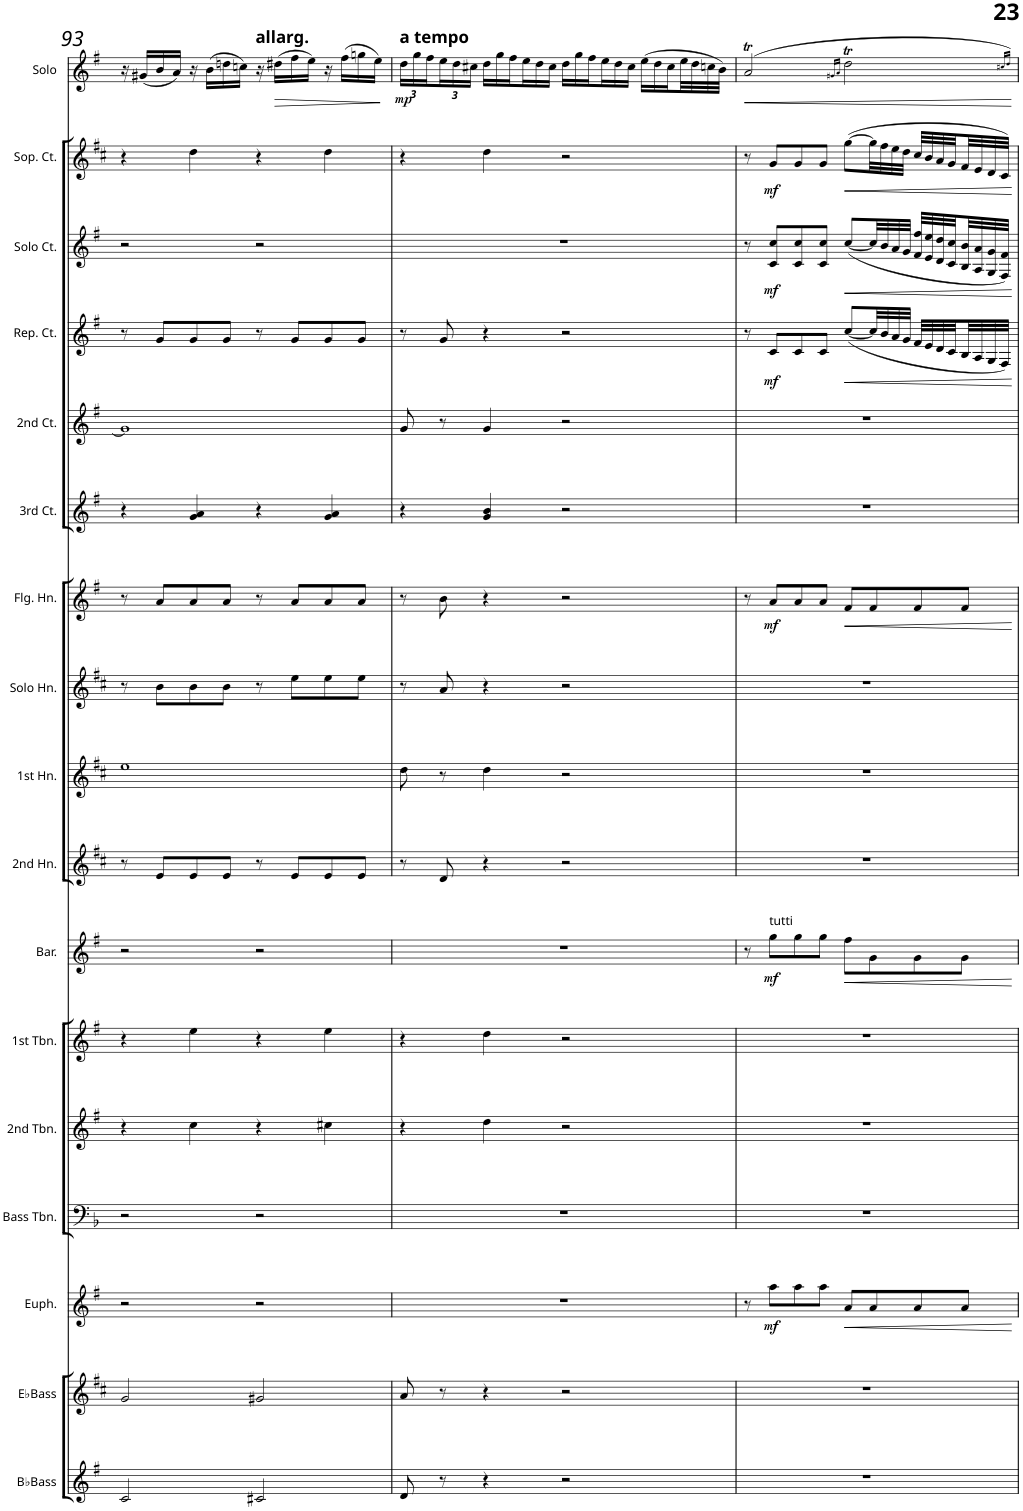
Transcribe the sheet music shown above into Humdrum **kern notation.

**kern	**kern	**kern	**dynam	**kern	**kern	**kern	**kern	**dynam	**kern	**kern	**kern	**kern	**dynam	**kern	**kern	**kern	**dynam	**kern	**dynam	**kern	**dynam	**kern	**dynam
*part17	*part16	*part15	*part15	*part14	*part13	*part12	*part11	*part11	*part10	*part9	*part8	*part7	*part7	*part6	*part5	*part4	*part4	*part3	*part3	*part2	*part2	*part1	*part1
*staff17	*staff16	*staff15	*staff15	*staff14	*staff13	*staff12	*staff11	*staff11	*staff10	*staff9	*staff8	*staff7	*staff7	*staff6	*staff5	*staff4	*staff4	*staff3	*staff3	*staff2	*staff2	*staff1	*staff1
*I"BbBass	*I"EbBass	*I"BbEuphonium	*	*I"Bass Trombone	*I"2nd BbTrombone	*I"1st BbTrombone	*I"BbBaritone	*	*I"2nd EbHorn	*I"1st EbHorn	*I"Solo EbHorn	*I"BbFlugelhorn	*	*I"3rd BbCornet	*I"2nd BbCornet	*I"BbRepiano Cornet	*	*I"BbSolo Cornet	*	*I"EbSoprano Cornet	*	*I"Soloist in Bb	*
*I'BbBass	*I'EbBass	*	*	*I'Bass Tbn.	*I'2nd Tbn.	*I'1st Tbn.	*I'Bar.	*	*I'2nd Hn.	*I'1st Hn.	*I'Solo Hn.	*	*	*I'3rd Ct.	*I'2nd Ct.	*	*	*	*	*	*	*I'Solo	*
!!LO:PB:g=z
*clefG2	*clefG2	*clefG2	*	*clefF4	*clefG2	*clefG2	*clefG2	*	*clefG2	*clefG2	*clefG2	*clefG2	*	*clefG2	*clefG2	*clefG2	*	*clefG2	*	*clefG2	*	*clefG2	*
*Trd15c26	*Trd12c21	*Trd8c14	*	*	*Trd8c14	*Trd8c14	*Trd8c14	*	*Trd5c9	*Trd5c9	*Trd5c9	*Trd1c2	*	*Trd1c2	*Trd1c2	*Trd1c2	*	*Trd1c2	*	*Trd-2c-3	*	*Trd1c2	*
*k[f#]	*k[f#c#]	*k[f#]	*	*k[b-]	*k[f#]	*k[f#]	*k[f#]	*	*k[f#c#]	*k[f#c#]	*k[f#c#]	*k[f#]	*	*k[f#]	*k[f#]	*k[f#]	*	*k[f#]	*	*k[f#c#]	*	*k[f#]	*
*M2/2	*M2/2	*M2/2	*	*M2/2	*M2/2	*M2/2	*M2/2	*	*M2/2	*M2/2	*M2/2	*M2/2	*	*M2/2	*M2/2	*M2/2	*	*M2/2	*	*M2/2	*	*M2/2	*
*met(c|)	*met(c|)	*met(c|)	*	*met(c|)	*met(c|)	*met(c|)	*met(c|)	*	*met(c|)	*met(c|)	*met(c|)	*met(c|)	*	*met(c|)	*met(c|)	*met(c|)	*	*met(c|)	*	*met(c|)	*	*met(c|)	*
=93	=93	=93	=93	=93	=93	=93	=93	=93	=93	=93	=93	=93	=93	=93	=93	=93	=93	=93	=93	=93	=93	=93	=93
2c/	2g/	2r	.	2r	4r	4r	2r	.	8r	1ee	8r	8r	.	4r	1g]	8r	.	2r	.	4r	.	16r	.
.	.	.	.	.	.	.	.	.	.	.	.	.	.	.	.	.	.	.	.	.	.	(16g#X/LL	.
.	.	.	.	.	.	.	.	.	8e/L	.	8b\L	8a/L	.	.	.	8g/L	.	.	.	.	.	16b/	.
.	.	.	.	.	.	.	.	.	.	.	.	.	.	.	.	.	.	.	.	.	.	16a/JJ)	.
.	.	.	.	.	4cc\	4ee\	.	.	8e/	.	8b\	8a/	.	4g/ 4a/	.	8g/	.	.	.	4dd\	.	16r	.
.	.	.	.	.	.	.	.	.	.	.	.	.	.	.	.	.	.	.	.	.	.	(16b\LL	.
.	.	.	.	.	.	.	.	.	8e/J	.	8b\J	8a/J	.	.	.	8g/J	.	.	.	.	.	16ddn\	.
.	.	.	.	.	.	.	.	.	.	.	.	.	.	.	.	.	.	.	.	.	.	16ccn\JJ)	.
!	!	!	!	!	!	!	!	!	!	!	!	!	!	!	!	!	!	!	!	!	!	!LO:TX:a:B:t=allarg.	!
2c#X/	2g#X/	2r	.	2r	4r	4r	2r	.	8r	.	8r	8r	.	4r	.	8r	.	2r	.	4r	.	16r	.
!	!	!	!	!	!	!	!	!	!	!	!	!	!	!	!	!	!	!	!	!	!	!	!LO:HP:b
.	.	.	.	.	.	.	.	.	.	.	.	.	.	.	.	.	.	.	.	.	.	(16dd#X\LL	>
.	.	.	.	.	.	.	.	.	8e/L	.	8ee\L	8a/L	.	.	.	8g/L	.	.	.	.	.	16ff#\	.
.	.	.	.	.	.	.	.	.	.	.	.	.	.	.	.	.	.	.	.	.	.	16ee\JJ)	.
.	.	.	.	.	4cc#X\	4ee\	.	.	8e/	.	8ee\	8a/	.	4g/ 4a/	.	8g/	.	.	.	4dd\	.	16r	.
.	.	.	.	.	.	.	.	.	.	.	.	.	.	.	.	.	.	.	.	.	.	(16ff#\LL	.
.	.	.	.	.	.	.	.	.	8e/J	.	8ee\J	8a/J	.	.	.	8g/J	.	.	.	.	.	16ggn\	.
.	.	.	.	.	.	.	.	.	.	.	.	.	.	.	.	.	.	.	.	.	.	16ee\JJ)	.
.	.	.	.	.	.	.	.	.	.	.	.	.	.	.	.	.	.	.	.	.	.	.	]
=94	=94	=94	=94	=94	=94	=94	=94	=94	=94	=94	=94	=94	=94	=94	=94	=94	=94	=94	=94	=94	=94	=94	=94
*	*	*	*	*	*	*	*	*	*	*	*	*	*	*	*	*	*	*	*	*	*	*Xbrackettup	*
!	!	!	!	!	!	!	!	!	!	!	!	!	!	!	!	!	!	!	!	!	!	!LO:TX:a:B:t=a tempo	!
!	!	!	!	!	!	!	!	!	!	!	!	!	!	!	!	!	!	!	!	!	!	!	!LO:DY:b
8d/	8a/	1r	.	1r	4r	4r	1r	.	8r	8dd\	8r	8r	.	4r	8g/	8r	.	1r	.	4r	.	24dd\LL	mp
.	.	.	.	.	.	.	.	.	.	.	.	.	.	.	.	.	.	.	.	.	.	24gg\	.
.	.	.	.	.	.	.	.	.	.	.	.	.	.	.	.	.	.	.	.	.	.	24ff#\	.
8r	8r	.	.	.	.	.	.	.	8d/	8r	8a/	8b\	.	.	8r	8g/	.	.	.	.	.	24ee\	.
.	.	.	.	.	.	.	.	.	.	.	.	.	.	.	.	.	.	.	.	.	.	24dd\	.
.	.	.	.	.	.	.	.	.	.	.	.	.	.	.	.	.	.	.	.	.	.	24cc#X\JJ	.
*	*	*	*	*	*	*	*	*	*	*	*	*	*	*	*	*	*	*	*	*	*	*Xtuplet	*
4r	4r	.	.	.	4dd\	4dd\	.	.	4r	4dd\	4r	4r	.	4g/ 4b/	4g/	4r	.	.	.	4dd\	.	24dd\LL	.
.	.	.	.	.	.	.	.	.	.	.	.	.	.	.	.	.	.	.	.	.	.	24gg\	.
.	.	.	.	.	.	.	.	.	.	.	.	.	.	.	.	.	.	.	.	.	.	24ff#\	.
.	.	.	.	.	.	.	.	.	.	.	.	.	.	.	.	.	.	.	.	.	.	24ee\	.
.	.	.	.	.	.	.	.	.	.	.	.	.	.	.	.	.	.	.	.	.	.	24dd\	.
.	.	.	.	.	.	.	.	.	.	.	.	.	.	.	.	.	.	.	.	.	.	24cc#\JJ	.
2r	2r	.	.	.	2r	2r	.	.	2r	2r	2r	2r	.	2r	2r	2r	.	.	.	2r	.	24dd\LL	.
.	.	.	.	.	.	.	.	.	.	.	.	.	.	.	.	.	.	.	.	.	.	24gg\	.
.	.	.	.	.	.	.	.	.	.	.	.	.	.	.	.	.	.	.	.	.	.	24ff#\	.
.	.	.	.	.	.	.	.	.	.	.	.	.	.	.	.	.	.	.	.	.	.	24ee\	.
.	.	.	.	.	.	.	.	.	.	.	.	.	.	.	.	.	.	.	.	.	.	24dd\	.
.	.	.	.	.	.	.	.	.	.	.	.	.	.	.	.	.	.	.	.	.	.	24cc#\JJ	.
.	.	.	.	.	.	.	.	.	.	.	.	.	.	.	.	.	.	.	.	.	.	(24ee\LL	.
.	.	.	.	.	.	.	.	.	.	.	.	.	.	.	.	.	.	.	.	.	.	24dd\	.
.	.	.	.	.	.	.	.	.	.	.	.	.	.	.	.	.	.	.	.	.	.	24cc#\	.
.	.	.	.	.	.	.	.	.	.	.	.	.	.	.	.	.	.	.	.	.	.	32ee\L	.
.	.	.	.	.	.	.	.	.	.	.	.	.	.	.	.	.	.	.	.	.	.	32dd\	.
.	.	.	.	.	.	.	.	.	.	.	.	.	.	.	.	.	.	.	.	.	.	32ccn\	.
.	.	.	.	.	.	.	.	.	.	.	.	.	.	.	.	.	.	.	.	.	.	32b\JJJ)	.
=95	=95	=95	=95	=95	=95	=95	=95	=95	=95	=95	=95	=95	=95	=95	=95	=95	=95	=95	=95	=95	=95	=95	=95
!	!	!	!	!	!	!	!	!	!	!	!	!	!	!	!	!	!	!	!	!	!	!	!LO:HP:b
1r	1r	8r	.	1r	1r	1r	8r	.	1r	1r	1r	8r	.	1r	1r	8r	.	8r	.	8r	.	(2aT/	<
!	!	!	!	!	!	!	!LO:TX:a:t=tutti	!	!	!	!	!	!	!	!	!	!	!	!	!	!	!	!
!	!	!	!LO:DY:b	!	!	!	!	!LO:DY:b	!	!	!	!	!LO:DY:b	!	!	!	!LO:DY:b	!	!LO:DY:b	!	!LO:DY:b	!	!
.	.	8aa\L	mf	.	.	.	8gg\L	mf	.	.	.	8a/L	mf	.	.	8c/L	mf	8c/ 8cc/L	mf	8g/L	mf	.	.
.	.	8aa\	.	.	.	.	8gg\	.	.	.	.	8a/	.	.	.	8c/	.	8c/ 8cc/	.	8g/	.	.	.
.	.	8aa\J	.	.	.	.	8gg\J	.	.	.	.	8a/J	.	.	.	8c/J	.	8c/ 8cc/J	.	8g/J	.	.	.
.	.	.	.	.	.	.	.	.	.	.	.	.	.	.	.	.	.	.	.	.	.	16qg#X/LL	.
.	.	.	.	.	.	.	.	.	.	.	.	.	.	.	.	.	.	.	.	.	.	16qa/JJ	.
!	!	!	!LO:HP:b	!	!	!	!	!LO:HP:b	!	!	!	!	!LO:HP:b	!	!	!	!LO:HP:b	!	!LO:HP:b	!	!LO:HP:b	!	!
.	.	8a/L	<	.	.	.	8ff#\L	<	.	.	.	8f#/L	<	.	.	([8cc/L	<	([8cc/L	<	([8gg\L	<	2ddT\	.
.	.	8a/	.	.	.	.	8g\	.	.	.	.	8f#/	.	.	.	32cc/LL]	.	32cc/LL]	.	32gg\LL]	.	.	.
.	.	.	.	.	.	.	.	.	.	.	.	.	.	.	.	32b/	.	32b/	.	32ff#\	.	.	.
.	.	.	.	.	.	.	.	.	.	.	.	.	.	.	.	32a/	.	32a/	.	32ee\	.	.	.
.	.	.	.	.	.	.	.	.	.	.	.	.	.	.	.	32g/JJJ	.	32g/JJJ	.	32dd\JJJ	.	.	.
.	.	8a/	.	.	.	.	8g\	.	.	.	.	8f#/	.	.	.	32f#/LLL	.	32f#/ 32ff#/LLL	.	32cc#/LLL	.	.	.
.	.	.	.	.	.	.	.	.	.	.	.	.	.	.	.	32e/	.	32e/ 32ee/	.	32b/	.	.	.
.	.	.	.	.	.	.	.	.	.	.	.	.	.	.	.	32d/	.	32d/ 32dd/	.	32a/	.	.	.
.	.	.	.	.	.	.	.	.	.	.	.	.	.	.	.	32c/	.	32c/ 32cc/	.	32g/	.	.	.
.	.	8a/J	.	.	.	.	8g\J	.	.	.	.	8f#/J	.	.	.	32B/	.	32B/ 32b/	.	32f#/	.	.	.
.	.	.	.	.	.	.	.	.	.	.	.	.	.	.	.	32A/	.	32A/ 32a/	.	32e/	.	.	.
.	.	.	.	.	.	.	.	.	.	.	.	.	.	.	.	32G/	.	32G/ 32g/	.	32d/	.	.	.
.	.	.	.	.	.	.	.	.	.	.	.	.	.	.	.	32F#/JJJ)	.	32F#/ 32f#/JJJ)	.	32c#/JJJ)	.	.	.
.	.	.	.	.	.	.	.	.	.	.	.	.	.	.	.	.	.	.	.	.	.	16qcc#X/LL	.
.	.	.	.	.	.	.	.	.	.	.	.	.	.	.	.	.	.	.	.	.	.	16qdd/JJ)	.
.	.	.	[	.	.	.	.	[	.	.	.	.	[	.	.	.	[	.	[	.	[	.	[
=	=	=	=	=	=	=	=	=	=	=	=	=	=	=	=	=	=	=	=	=	=	=	=
*-	*-	*-	*-	*-	*-	*-	*-	*-	*-	*-	*-	*-	*-	*-	*-	*-	*-	*-	*-	*-	*-	*-	*-
